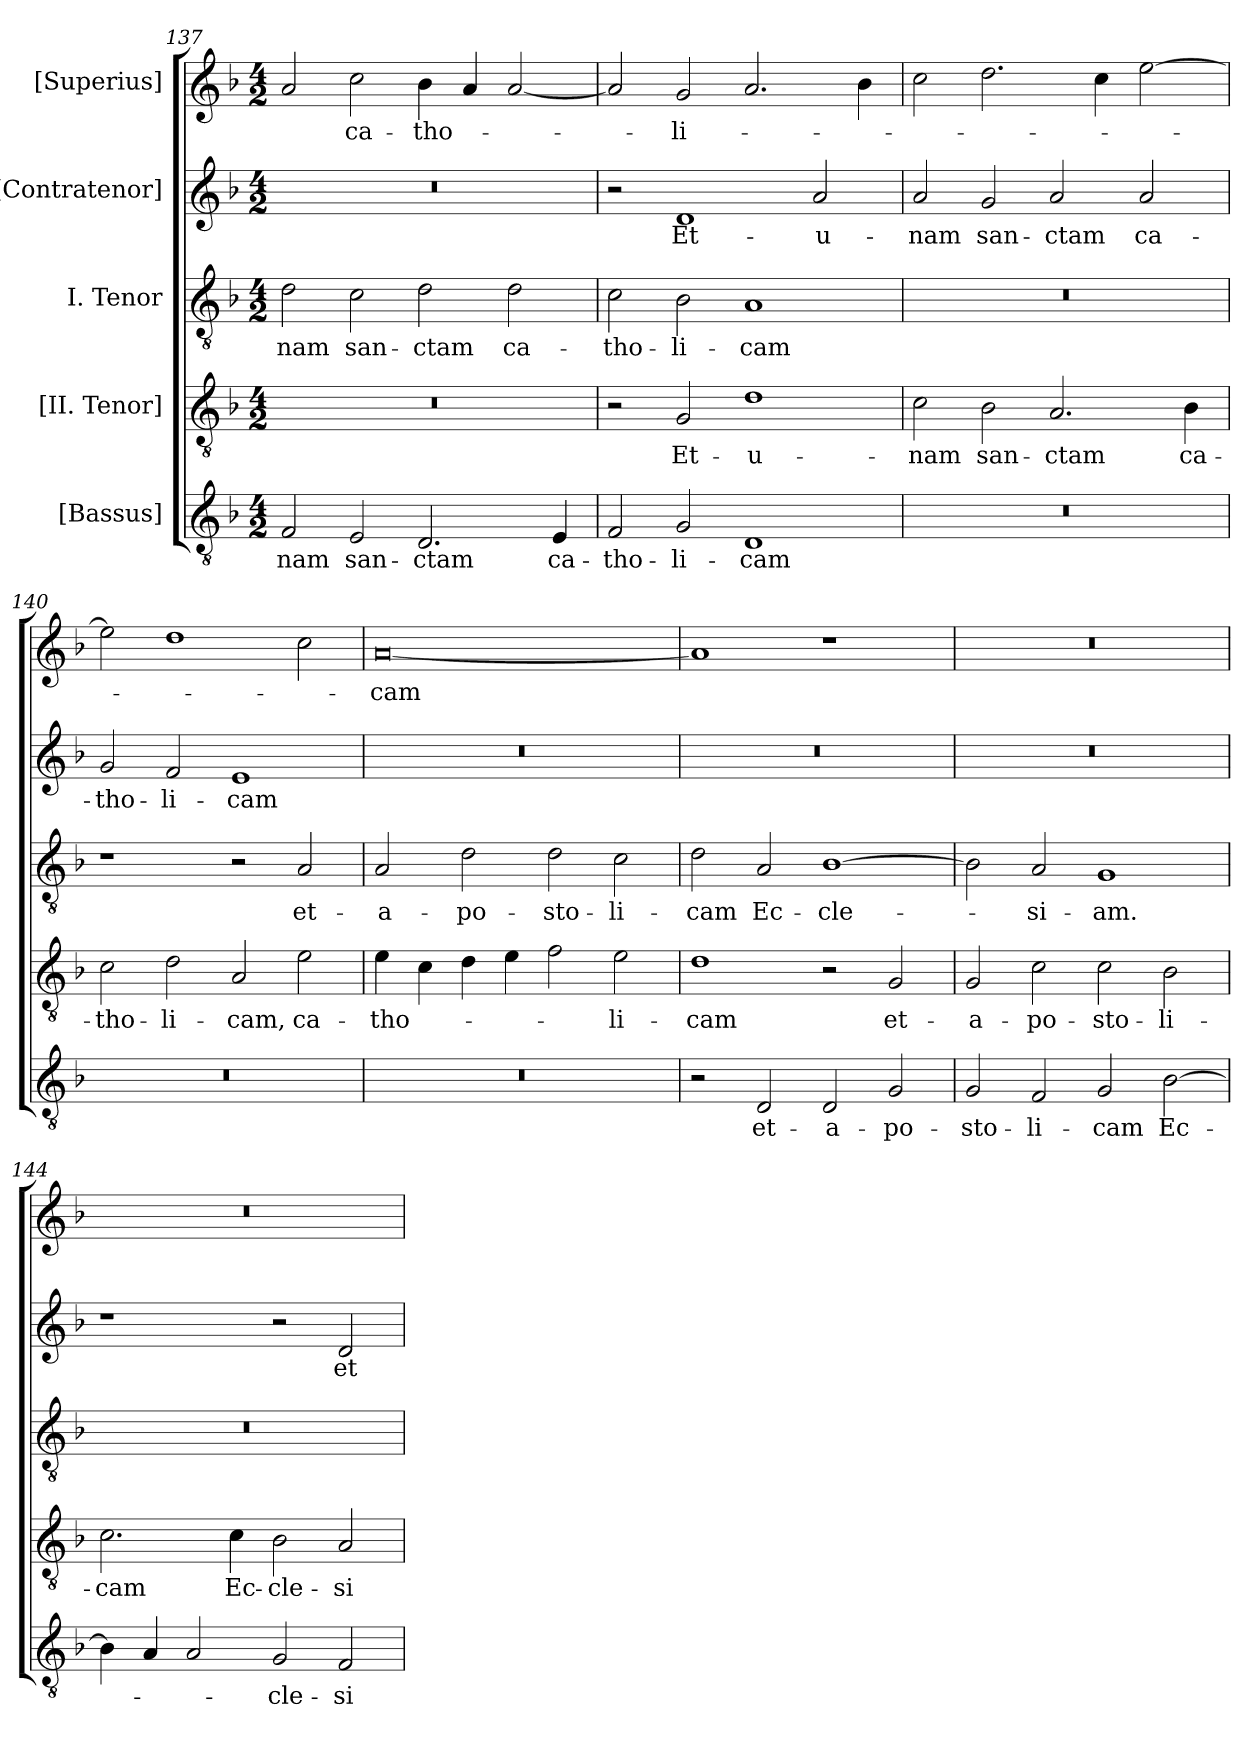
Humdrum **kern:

**kern	**text	**kern	**text	**kern	**text	**kern	**text	**kern	**text
*part5	*part5	*part4	*part4	*part3	*part3	*part2	*part2	*part1	*part1
*staff5	*staff5	*staff4	*staff4	*staff3	*staff3	*staff2	*staff2	*staff1	*staff1
*I"[Bassus]	*	*I"[II. Tenor]	*	*I"I. Tenor	*	*I"[Contratenor]	*	*I"[Superius]	*
*clefGv2	*	*clefGv2	*	*clefGv2	*	*clefG2	*	*clefG2	*
*k[b-]	*	*k[b-]	*	*k[b-]	*	*k[b-]	*	*k[b-]	*
*M4/2	*	*M4/2	*	*M4/2	*	*M4/2	*	*M4/2	*
=137	=137	=137	=137	=137	=137	=137	=137	=137	=137
2F/	-nam	0r	.	2d\	-nam	0r	.	2a/	.
2E/	san-	.	.	2c\	san-	.	.	2cc\	ca-
2.D/	-ctam	.	.	2d\	-ctam	.	.	4b-\	-tho-
.	.	.	.	.	.	.	.	4a/	.
.	.	.	.	2d\	ca-	.	.	[2a/	.
4E/	ca-	.	.	.	.	.	.	.	.
=138	=138	=138	=138	=138	=138	=138	=138	=138	=138
2F/	-tho-	2r	.	2c\	-tho-	2r	.	2a/]	.
2G/	-li-	2G/	Et-	2B-\	-li-	1d/	Et-	2g/	-li-
1D/	-cam	1d\	u-	1A/	-cam	.	.	2.a/	.
.	.	.	.	.	.	2a/	u-	.	.
.	.	.	.	.	.	.	.	4b-\	.
=139	=139	=139	=139	=139	=139	=139	=139	=139	=139
0r	.	2c\	-nam	0r	.	2a/	-nam	2cc\	.
.	.	2B-\	san-	.	.	2g/	san-	2.dd\	.
.	.	2.A/	-ctam	.	.	2a/	-ctam	.	.
.	.	.	.	.	.	.	.	4cc\	.
.	.	.	.	.	.	2a/	ca-	[2ee\	.
.	.	4B-\	ca-	.	.	.	.	.	.
=140	=140	=140	=140	=140	=140	=140	=140	=140	=140
0r	.	2c\	-tho-	1r	.	2g/	-tho-	2ee\]	.
.	.	2d\	-li-	.	.	2f/	-li-	1dd\	.
.	.	2A/	-cam,	2r	.	1e/	-cam	.	.
.	.	2e\	ca-	2A/	et-	.	.	2cc\	.
=141	=141	=141	=141	=141	=141	=141	=141	=141	=141
0r	.	4e\	-tho-	2A/	a-	0r	.	[0a/	-cam
.	.	4c\	.	.	.	.	.	.	.
.	.	4d\	.	2d\	-po-	.	.	.	.
.	.	4e\	.	.	.	.	.	.	.
.	.	2f\	.	2d\	-sto-	.	.	.	.
.	.	2e\	-li-	2c\	-li-	.	.	.	.
=142	=142	=142	=142	=142	=142	=142	=142	=142	=142
2r	.	1d\	-cam	2d\	-cam	0r	.	1a/]	.
2D/	et-	.	.	2A/	Ec-	.	.	.	.
2D/	a-	2r	.	[1B-\	-cle-	.	.	1r	.
2G/	-po-	2G/	et-	.	.	.	.	.	.
=143	=143	=143	=143	=143	=143	=143	=143	=143	=143
2G/	-sto-	2G/	a-	2B-\]	.	0r	.	0r	.
2F/	-li-	2c\	-po-	2A/	-si-	.	.	.	.
2G/	-cam	2c\	-sto-	1G/	-am.	.	.	.	.
[2B-\	Ec-	2B-\	-li-	.	.	.	.	.	.
=144	=144	=144	=144	=144	=144	=144	=144	=144	=144
4B-\]	.	2.c\	-cam	0r	.	1r	.	0r	.
4A/	.	.	.	.	.	.	.	.	.
2A/	.	.	.	.	.	.	.	.	.
.	.	4c\	Ec-	.	.	.	.	.	.
2G/	-cle-	2B-\	-cle-	.	.	2r	.	.	.
2F/	-si-	2A/	-si-	.	.	2d/	et-	.	.
=	=	=	=	=	=	=	=	=	=
*-	*-	*-	*-	*-	*-	*-	*-	*-	*-
